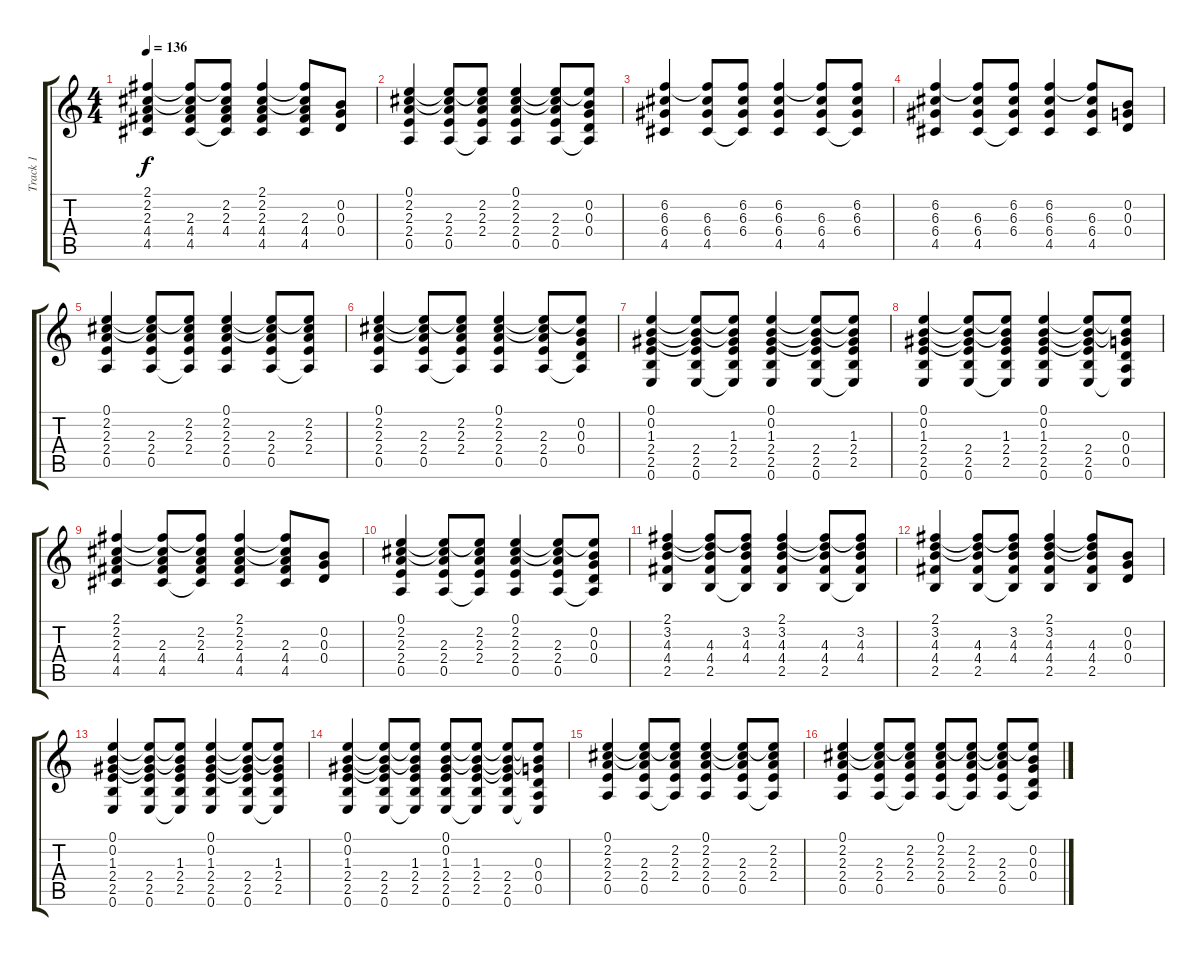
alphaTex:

\track ("Track 1" "Track 1") {instrument acousticguitarsteel}
\staff {score tabs}
\tuning (E4 B3 G3 D3 A2 E2) {hide}
\ts (4 4)
\tempo 136
\clef g2
\ks c
(2.1 2.2 2.3 4.4 4.5).4{dy f} (2.1{t} 2.2{t} 2.3 4.4 4.5).8 (2.1{t} 2.2 2.3 4.4 4.5{t}).8 (2.1 2.2 2.3 4.4 4.5).4 (2.1{t} 2.2{t} 2.3 4.4 4.5).8 (0.2 0.3 0.4).8 |
(0.1 2.2 2.3 2.4 0.5).4 (0.1{t} 2.2{t} 2.3 2.4 0.5).8 (0.1{t} 2.2 2.3 2.4 0.5{t}).8 (0.1 2.2 2.3 2.4 0.5).4 (0.1{t} 2.2{t} 2.3 2.4 0.5).8 (0.1{t} 0.2 0.3 0.4 0.5{t}).8 |
(6.2 6.3 6.4 4.5).4 (6.2{t} 6.3 6.4 4.5).8 (6.2 6.3 6.4 4.5{t}).8 (6.2 6.3 6.4 4.5).4 (6.2{t} 6.3 6.4 4.5).8 (6.2 6.3 6.4 4.5{t}).8 |
(6.2 6.3 6.4 4.5).4 (6.2{t} 6.3 6.4 4.5).8 (6.2 6.3 6.4 4.5{t}).8 (6.2 6.3 6.4 4.5).4 (6.2{t} 6.3 6.4 4.5).8 (0.2 0.3 0.4).8 |
(0.1 2.2 2.3 2.4 0.5).4 (0.1{t} 2.2{t} 2.3 2.4 0.5).8 (0.1{t} 2.2 2.3 2.4 0.5{t}).8 (0.1 2.2 2.3 2.4 0.5).4 (0.1{t} 2.2{t} 2.3 2.4 0.5).8 (0.1{t} 2.2 2.3 2.4 0.5{t}).8 |
(0.1 2.2 2.3 2.4 0.5).4 (0.1{t} 2.2{t} 2.3 2.4 0.5).8 (0.1{t} 2.2 2.3 2.4 0.5{t}).8 (0.1 2.2 2.3 2.4 0.5).4 (0.1{t} 2.2{t} 2.3 2.4 0.5).8 (0.1{t} 0.2 0.3 0.4 0.5{t}).8 |
(0.1 0.2 1.3 2.4 2.5 0.6).4 (0.1{t} 0.2{t} 1.3{t} 2.4 2.5 0.6).8 (0.1{t} 0.2{t} 1.3 2.4 2.5 0.6{t}).8 (0.1 0.2 1.3 2.4 2.5 0.6).4 (0.1{t} 0.2{t} 1.3{t} 2.4 2.5 0.6).8 (0.1{t} 0.2{t} 1.3 2.4 2.5 0.6{t}).8 |
(0.1 0.2 1.3 2.4 2.5 0.6).4 (0.1{t} 0.2{t} 1.3{t} 2.4 2.5 0.6).8 (0.1{t} 0.2{t} 1.3 2.4 2.5 0.6{t}).8 (0.1 0.2 1.3 2.4 2.5 0.6).4 (0.1{t} 0.2{t} 1.3{t} 2.4 2.5 0.6).8 (0.1{t} 0.2{t} 0.3 0.4 0.5 0.6{t}).8 |
(2.1 2.2 2.3 4.4 4.5).4 (2.1{t} 2.2{t} 2.3 4.4 4.5).8 (2.1{t} 2.2 2.3 4.4 4.5{t}).8 (2.1 2.2 2.3 4.4 4.5).4 (2.1{t} 2.2{t} 2.3 4.4 4.5).8 (0.2 0.3 0.4).8 |
(0.1 2.2 2.3 2.4 0.5).4 (0.1{t} 2.2{t} 2.3 2.4 0.5).8 (0.1{t} 2.2 2.3 2.4 0.5{t}).8 (0.1 2.2 2.3 2.4 0.5).4 (0.1{t} 2.2{t} 2.3 2.4 0.5).8 (0.1{t} 0.2 0.3 0.4 0.5{t}).8 |
(2.1 3.2 4.3 4.4 2.5).4 (2.1{t} 3.2{t} 4.3 4.4 2.5).8 (2.1{t} 3.2 4.3 4.4 2.5{t}).8 (2.1 3.2 4.3 4.4 2.5).4 (2.1{t} 3.2{t} 4.3 4.4 2.5).8 (2.1{t} 3.2 4.3 4.4 2.5{t}).8 |
(2.1 3.2 4.3 4.4 2.5).4 (2.1{t} 3.2{t} 4.3 4.4 2.5).8 (2.1{t} 3.2 4.3 4.4 2.5{t}).8 (2.1 3.2 4.3 4.4 2.5).4 (2.1{t} 3.2{t} 4.3 4.4 2.5).8 (0.2 0.3 0.4).8 |
(0.1 0.2 1.3 2.4 2.5 0.6).4 (0.1{t} 0.2{t} 1.3{t} 2.4 2.5 0.6).8 (0.1{t} 0.2{t} 1.3 2.4 2.5 0.6{t}).8 (0.1 0.2 1.3 2.4 2.5 0.6).4 (0.1{t} 0.2{t} 1.3{t} 2.4 2.5 0.6).8 (0.1{t} 0.2{t} 1.3 2.4 2.5 0.6{t}).8 |
(0.1 0.2 1.3 2.4 2.5 0.6).4 (0.1{t} 0.2{t} 1.3{t} 2.4 2.5 0.6).8 (0.1{t} 0.2{t} 1.3 2.4 2.5 0.6{t}).8 (0.1 0.2 1.3 2.4 2.5 0.6).8 (0.1{t} 0.2{t} 1.3 2.4 2.5 0.6{t}).8 (0.1{t} 0.2{t} 1.3{t} 2.4 2.5 0.6).8 (0.1{t} 0.2{t} 0.3 0.4 0.5 0.6{t}).8 |
(0.1 2.2 2.3 2.4 0.5).4 (0.1{t} 2.2{t} 2.3 2.4 0.5).8 (0.1{t} 2.2 2.3 2.4 0.5{t}).8 (0.1 2.2 2.3 2.4 0.5).4 (0.1{t} 2.2{t} 2.3 2.4 0.5).8 (0.1{t} 2.2 2.3 2.4 0.5{t}).8 |
(0.1 2.2 2.3 2.4 0.5).4 (0.1{t} 2.2{t} 2.3 2.4 0.5).8 (0.1{t} 2.2 2.3 2.4 0.5{t}).8 (0.1 2.2 2.3 2.4 0.5).8 (0.1{t} 2.2 2.3 2.4 0.5{t}).8 (0.1{t} 2.2{t} 2.3 2.4 0.5).8 (0.1{t} 0.2 0.3 0.4 0.5{t}).8
